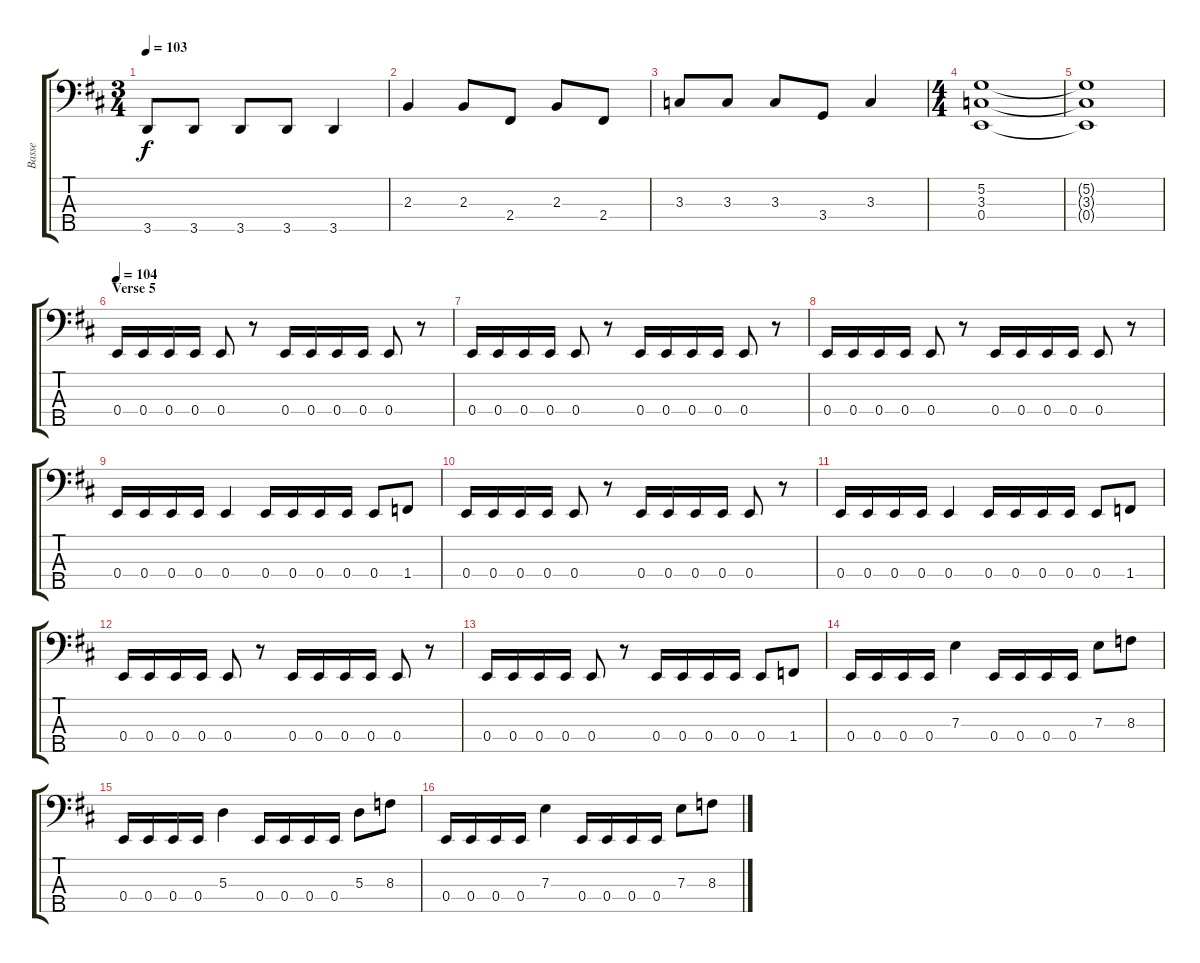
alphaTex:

\track ("Basse" "Basse") {instrument electricbasspick}
\staff {score tabs}
\tuning (G2 D2 A1 E1 B0) {hide}
\ts (3 4)
\tempo 103
\clef f4
\ks bminor
3.5.8{dy f} 3.5.8 3.5.8 3.5.8 3.5.4 |
2.3.4 2.3.8 2.4.8 2.3.8 2.4.8 |
3.3.8 3.3.8 3.3.8 3.4.8 3.3.4 |
\ts (4 4)
(5.2 3.3 0.4).1 |
(5.2{t} 3.3{t} 0.4{t}).1 |
\section ("" "Verse 5")
\tempo 104
0.4.16 0.4.16 0.4.16 0.4.16 0.4.8 r.8 0.4.16 0.4.16 0.4.16 0.4.16 0.4.8 r.8 |
0.4.16 0.4.16 0.4.16 0.4.16 0.4.8 r.8 0.4.16 0.4.16 0.4.16 0.4.16 0.4.8 r.8 |
0.4.16 0.4.16 0.4.16 0.4.16 0.4.8 r.8 0.4.16 0.4.16 0.4.16 0.4.16 0.4.8 r.8 |
0.4.16 0.4.16 0.4.16 0.4.16 0.4.4 0.4.16 0.4.16 0.4.16 0.4.16 0.4.8 1.4.8 |
0.4.16 0.4.16 0.4.16 0.4.16 0.4.8 r.8 0.4.16 0.4.16 0.4.16 0.4.16 0.4.8 r.8 |
0.4.16 0.4.16 0.4.16 0.4.16 0.4.4 0.4.16 0.4.16 0.4.16 0.4.16 0.4.8 1.4.8 |
0.4.16 0.4.16 0.4.16 0.4.16 0.4.8 r.8 0.4.16 0.4.16 0.4.16 0.4.16 0.4.8 r.8 |
0.4.16 0.4.16 0.4.16 0.4.16 0.4.8 r.8 0.4.16 0.4.16 0.4.16 0.4.16 0.4.8 1.4.8 |
0.4.16 0.4.16 0.4.16 0.4.16 7.3.4 0.4.16 0.4.16 0.4.16 0.4.16 7.3.8 8.3.8 |
0.4.16 0.4.16 0.4.16 0.4.16 5.3.4 0.4.16 0.4.16 0.4.16 0.4.16 5.3.8 8.3.8 |
0.4.16 0.4.16 0.4.16 0.4.16 7.3.4 0.4.16 0.4.16 0.4.16 0.4.16 7.3.8 8.3.8
